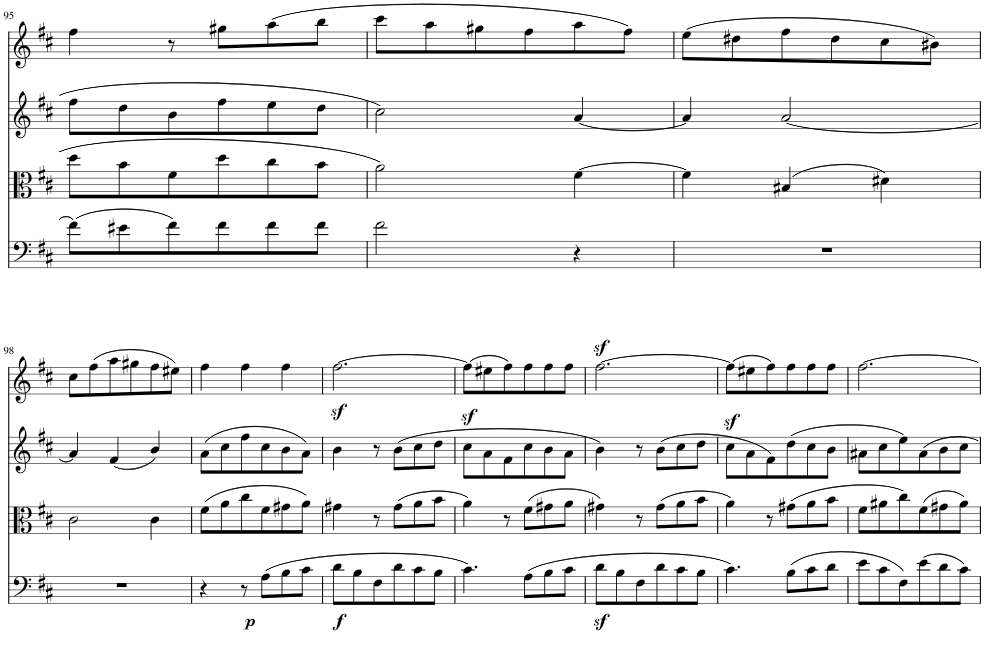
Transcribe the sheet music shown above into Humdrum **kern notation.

**kern	**dynam	**kern	**kern	**kern
*part4	*part4	*part3	*part2	*part1
*staff4	*staff4	*staff3	*staff2	*staff1
*I"Piano	*	*I"Piano	*I"Piano	*I"Piano
*I'Pno	*	*I'Pno	*I'Pno	*I'Pno
!!LO:PB:g=z
*clefF4	*	*clefC3	*clefG2	*clefG2
*k[f#c#]	*	*k[f#c#]	*k[f#c#]	*k[f#c#]
*M3/4	*	*M3/4	*M3/4	*M3/4
=95	=95	=95	=95	=95
(8f#\L]	.	8dd\L	8ff#\L	4ff#\
8e#X\	.	8b\	8dd\	.
8f#\)	.	8f#\	8b\	8r
8f#\	.	8dd\	8ff#\	8gg#X\L
8f#\	.	8cc#\	8ee\	(8aa\
8f#\J	.	8b\J	8dd\J	8bb\J
=96	=96	=96	=96	=96
2f#\	.	2a\	2cc#\	8ccc#\L
.	.	.	.	8aa\
.	.	.	.	8gg#X\
.	.	.	.	8ff#\
4r	.	[4f#\	[4a/	8aa\
.	.	.	.	8ff#\J)
=97	=97	=97	=97	=97
2.r	.	4f#\]	4a/]	(8ee\L
.	.	.	.	8dd#X\
.	.	(4B#X/	[2a/	8ff#\
.	.	.	.	8dd#\
.	.	4d#X\)	.	8cc#\
.	.	.	.	8b#X\J)
!!LO:LB:g=z
=98	=98	=98	=98	=98
2.r	.	2c#\	4a/]	8cc#\L
.	.	.	.	(8ff#\
.	.	.	(4f#/	8aa\
.	.	.	.	8gg#X\
.	.	4c#\	4b/)	8ff#\
.	.	.	.	8ee#X\J)
=99	=99	=99	=99	=99
4r	.	(8f#\L	(8a\L	4ff#\
.	.	8a\	8cc#\	.
!	!LO:DY:b	!	!	!
8r	p	8cc#\	8ff#\	4ff#\
(8A\L	.	8f#\	8cc#\	.
8B\	.	8g#X\	8b\	4ff#\
8c#\J	.	8a\J)	8a\J)	.
=100	=100	=100	=100	=100
!	!LO:DY:b	!	!	!
8d\L	f	4g#X\	4b\	[2.ff#z<\
8B\	.	.	.	.
8F#\	.	8r	8r	.
8d\	.	(8g#\L	(8b\L	.
8c#\	.	8a\	8cc#\	.
8B\J	.	8b\J	8dd\J	.
=101	=101	=101	=101	=101
4.c#\)	.	4a\)	8cc#z>\L	(8ff#\L]
.	.	.	8a\	8ee#X\
.	.	8r	8f#\	8ff#\)
(8A\L	.	(8f#\L	8cc#\	8ff#\
8B\	.	8g#X\	8b\	8ff#\
8c#\J	.	8a\J	8a\J	8ff#\J
=102	=102	=102	=102	=102
8dz<\L	.	4g#X\)	4b\)	[2.ff#z>\
8B\	.	.	.	.
8F#\	.	8r	8r	.
8d\	.	(8g#\L	(8b\L	.
8c#\	.	8a\	8cc#\	.
8B\J	.	8b\J	8dd\J	.
=103	=103	=103	=103	=103
4.c#\)	.	4a\)	8cc#z>\L	(8ff#\L]
.	.	.	8a\	8ee#X\
.	.	8r	8f#\)	8ff#\)
(8B\L	.	(8g#X\L	(8dd\	8ff#\
8c#\	.	8a\	8cc#\	8ff#\
8d\J	.	8b\J	8b\J	8ff#\J
=104	=104	=104	=104	=104
8e\L	.	8f#\L	8a#X\L	[2.ff#\
8c#\	.	8a#X\	8cc#\	.
8F#\)	.	8cc#\)	8ee\)	.
(8e\	.	(8f#\	8a#\	.
8d\	.	8g#X\	8b\	.
8c#\J)	.	8a#\J)	8cc#\J	.
=	=	=	=	=
*-	*-	*-	*-	*-
